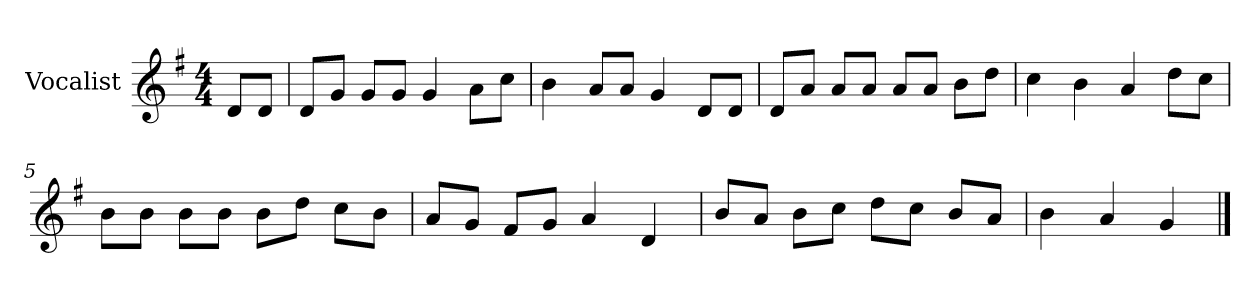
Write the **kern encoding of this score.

**kern
*part1
*staff1
*I"Vocalist
*k[f#]
*G:
*M4/4
=
8dL
8dJ
=1
8dL
8gJ
8gL
8gJ
4g
8aL
8ccJ
=2
4b
8aL
8aJ
4g
8dL
8dJ
=3
8dL
8aJ
8aL
8aJ
8aL
8aJ
8bL
8ddJ
=4
4cc
4b
4a
8ddL
8ccJ
=5
8bL
8bJ
8bL
8bJ
8bL
8ddJ
8ccL
8bJ
=6
8aL
8gJ
8f#L
8gJ
4a
4d
=7
8bL
8aJ
8bL
8ccJ
8ddL
8ccJ
8bL
8aJ
=8
4b
4a
4g
==
*-
